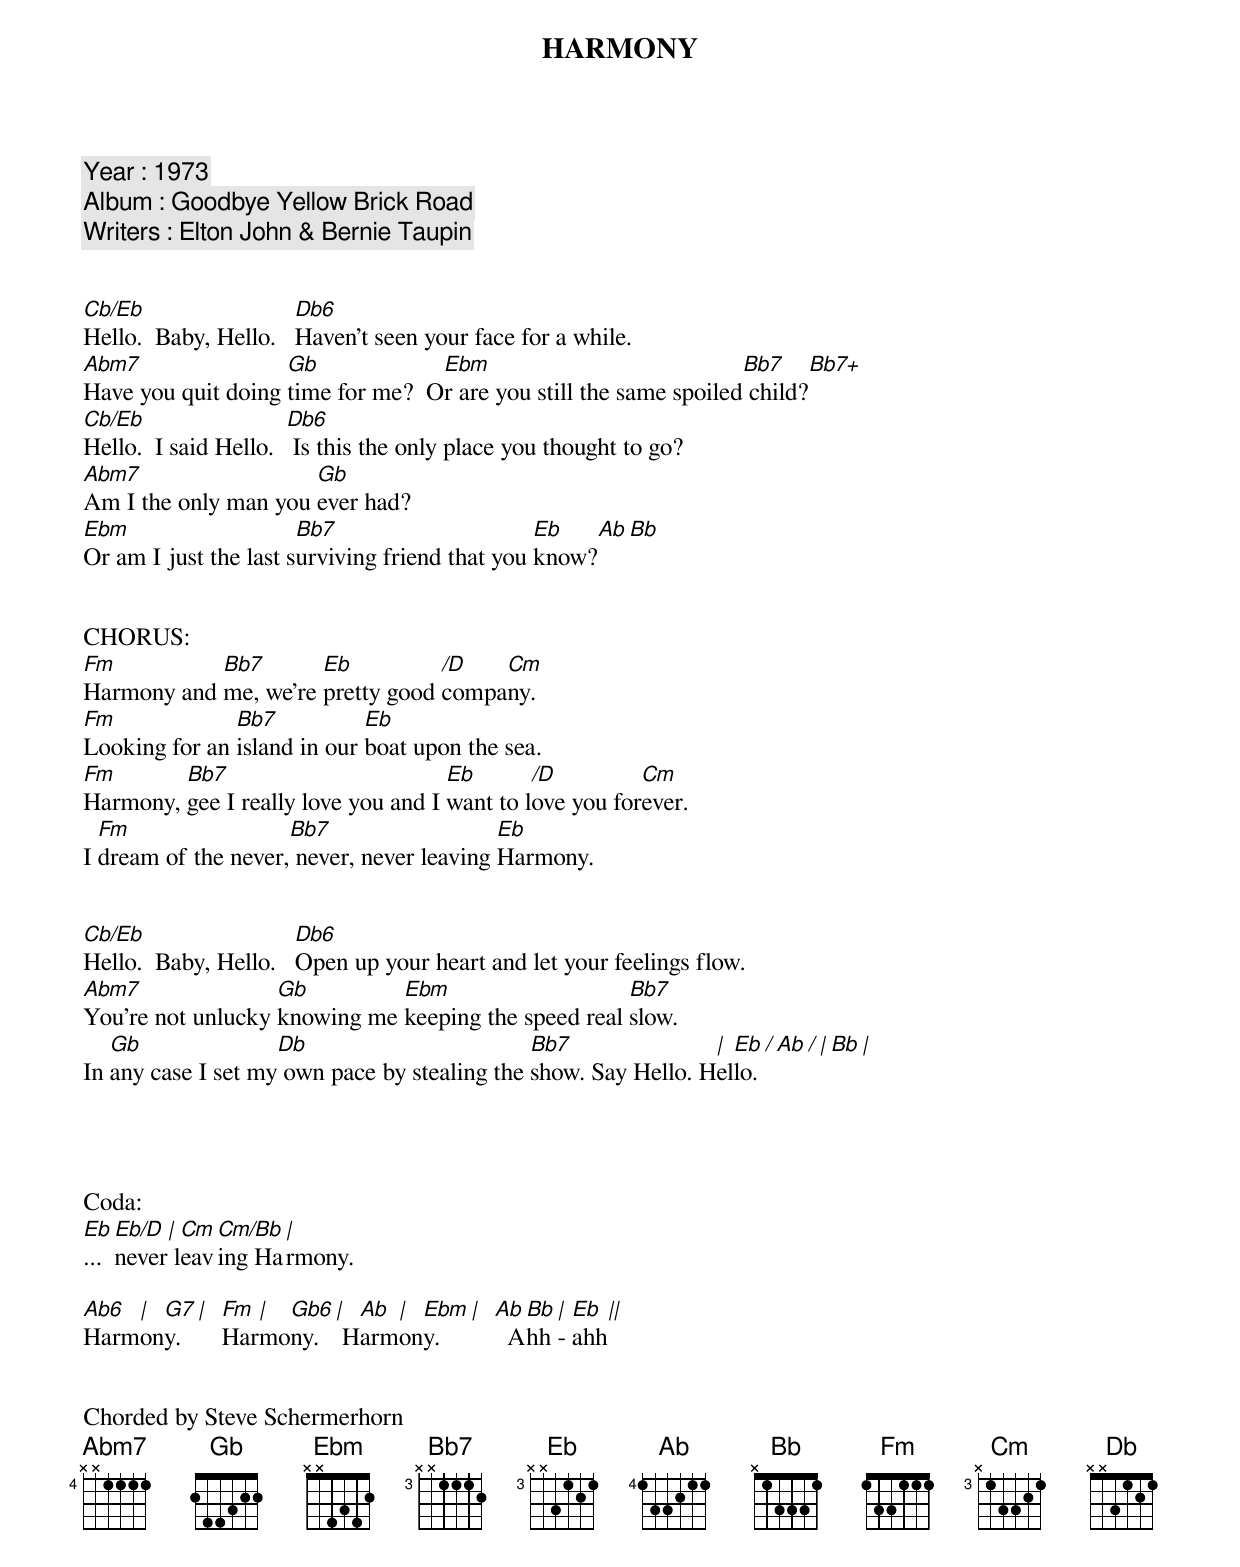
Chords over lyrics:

HARMONY

   Year : 1973
  Album : Goodbye Yellow Brick Road
Writers : Elton John & Bernie Taupin


Cb/Eb                  Db6
Hello.  Baby, Hello.   Haven't seen your face for a while.
Abm7                Gb             Ebm                             Bb7      Bb7+
Have you quit doing time for me?  Or are you still the same spoiled child?
Cb/Eb                  Db6
Hello.  I said Hello.   Is this the only place you thought to go?
Abm7                  Gb
Am I the only man you ever had?
Ebm                    Bb7                      Eb    Ab  Bb
Or am I just the last surviving friend that you know?


CHORUS:
Fm          Bb7       Eb          /D   Cm
Harmony and me, we're pretty good company.
Fm             Bb7           Eb
Looking for an island in our boat upon the sea.
Fm       Bb7                         Eb       /D         Cm
Harmony, gee I really love you and I want to love you forever.
  Fm                 Bb7                   Eb
I dream of the never, never, never leaving Harmony.


Cb/Eb                  Db6
Hello.  Baby, Hello.   Open up your heart and let your feelings flow.
Abm7               Gb         Ebm                    Bb7
You're not unlucky knowing me keeping the speed real slow.
   Gb               Db                        Bb7               | Eb / Ab / | Bb |
In any case I set my own pace by stealing the show. Say Hello. Hello.



{Repeat Chorus}

Coda:
Eb Eb/D | Cm Cm/Bb |
...never leaving Harmony.

Ab6 | G7 | Fm | Gb6 | Ab | Ebm | Ab Bb | Eb ||
Harmony.   Harmony.  Harmony.      Ahh - ahh


Chorded by Steve Schermerhorn
